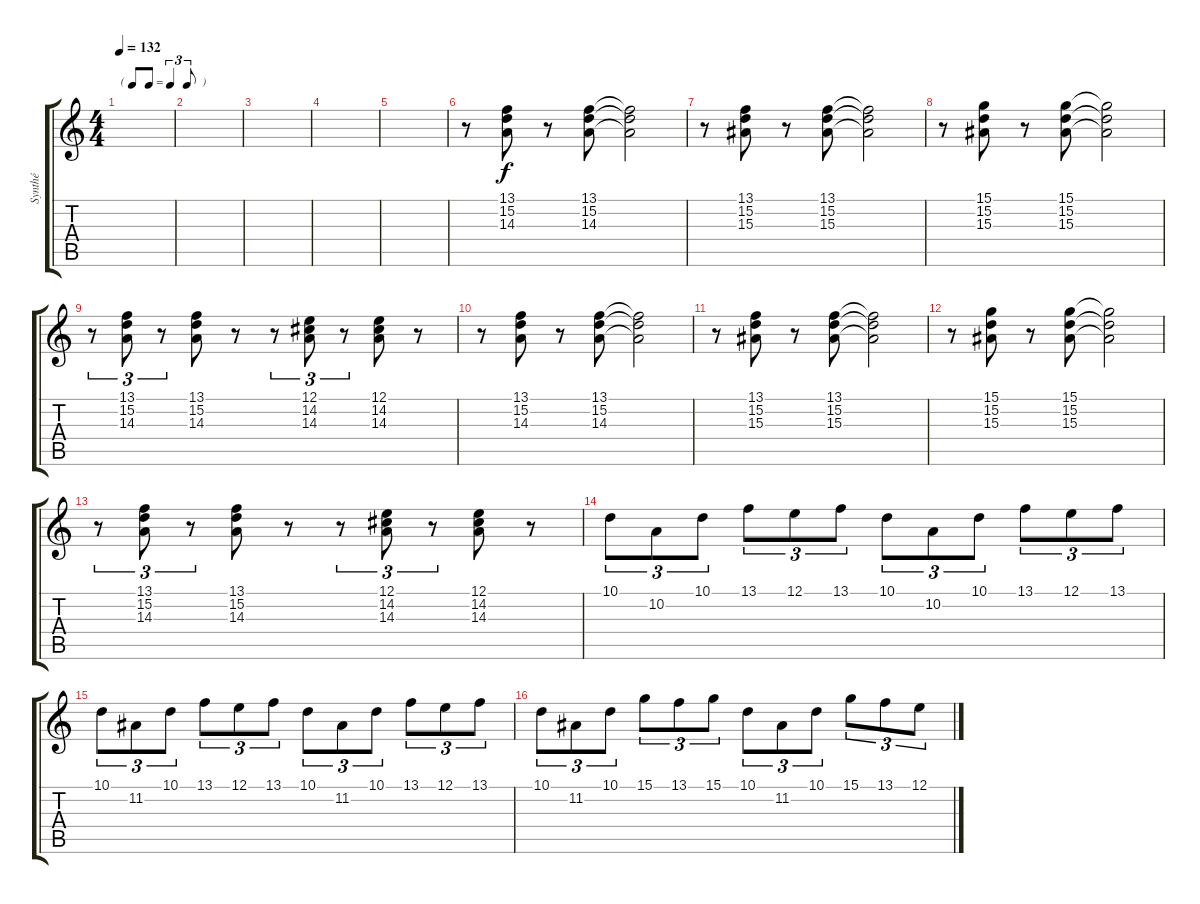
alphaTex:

\track ("Synthé" "Synthé") {instrument synthbrass1}
\staff {score tabs}
\tuning (E4 B3 G3 D3 A2 E2) {hide}
\ts (4 4)
\tf triplet8th
\tempo 132
\clef g2
\ks c
|
|
|
|
|
r.8 (13.1 15.2 14.3).8 r.8 (13.1 15.2 14.3).8 (13.1{t} 15.2{t} 14.3{t}).2 |
r.8 (13.1 15.2 15.3).8 r.8 (13.1 15.2 15.3).8 (13.1{t} 15.2{t} 15.3{t}).2 |
r.8 (15.1 15.2 15.3).8 r.8 (15.1 15.2 15.3).8 (15.1{t} 15.2{t} 15.3{t}).2 |
r.8{tu (3 2)} (13.1 15.2 14.3).8{tu (3 2)} r.8{tu (3 2)} (13.1 15.2 14.3).8 r.8 r.8{tu (3 2)} (12.1 14.2 14.3).8{tu (3 2)} r.8{tu (3 2)} (12.1 14.2 14.3).8 r.8 |
r.8 (13.1 15.2 14.3).8 r.8 (13.1 15.2 14.3).8 (13.1{t} 15.2{t} 14.3{t}).2 |
r.8 (13.1 15.2 15.3).8 r.8 (13.1 15.2 15.3).8 (13.1{t} 15.2{t} 15.3{t}).2 |
r.8 (15.1 15.2 15.3).8 r.8 (15.1 15.2 15.3).8 (15.1{t} 15.2{t} 15.3{t}).2 |
r.8{tu (3 2)} (13.1 15.2 14.3).8{tu (3 2)} r.8{tu (3 2)} (13.1 15.2 14.3).8 r.8 r.8{tu (3 2)} (12.1 14.2 14.3).8{tu (3 2)} r.8{tu (3 2)} (12.1 14.2 14.3).8 r.8 |
10.1.8{tu (3 2)} 10.2.8{tu (3 2)} 10.1.8{tu (3 2)} 13.1.8{tu (3 2)} 12.1.8{tu (3 2)} 13.1.8{tu (3 2)} 10.1.8{tu (3 2)} 10.2.8{tu (3 2)} 10.1.8{tu (3 2)} 13.1.8{tu (3 2)} 12.1.8{tu (3 2)} 13.1.8{tu (3 2)} |
10.1.8{tu (3 2)} 11.2.8{tu (3 2)} 10.1.8{tu (3 2)} 13.1.8{tu (3 2)} 12.1.8{tu (3 2)} 13.1.8{tu (3 2)} 10.1.8{tu (3 2)} 11.2.8{tu (3 2)} 10.1.8{tu (3 2)} 13.1.8{tu (3 2)} 12.1.8{tu (3 2)} 13.1.8{tu (3 2)} |
10.1.8{tu (3 2)} 11.2.8{tu (3 2)} 10.1.8{tu (3 2)} 15.1.8{tu (3 2)} 13.1.8{tu (3 2)} 15.1.8{tu (3 2)} 10.1.8{tu (3 2)} 11.2.8{tu (3 2)} 10.1.8{tu (3 2)} 15.1.8{tu (3 2)} 13.1.8{tu (3 2)} 12.1.8{tu (3 2)}
